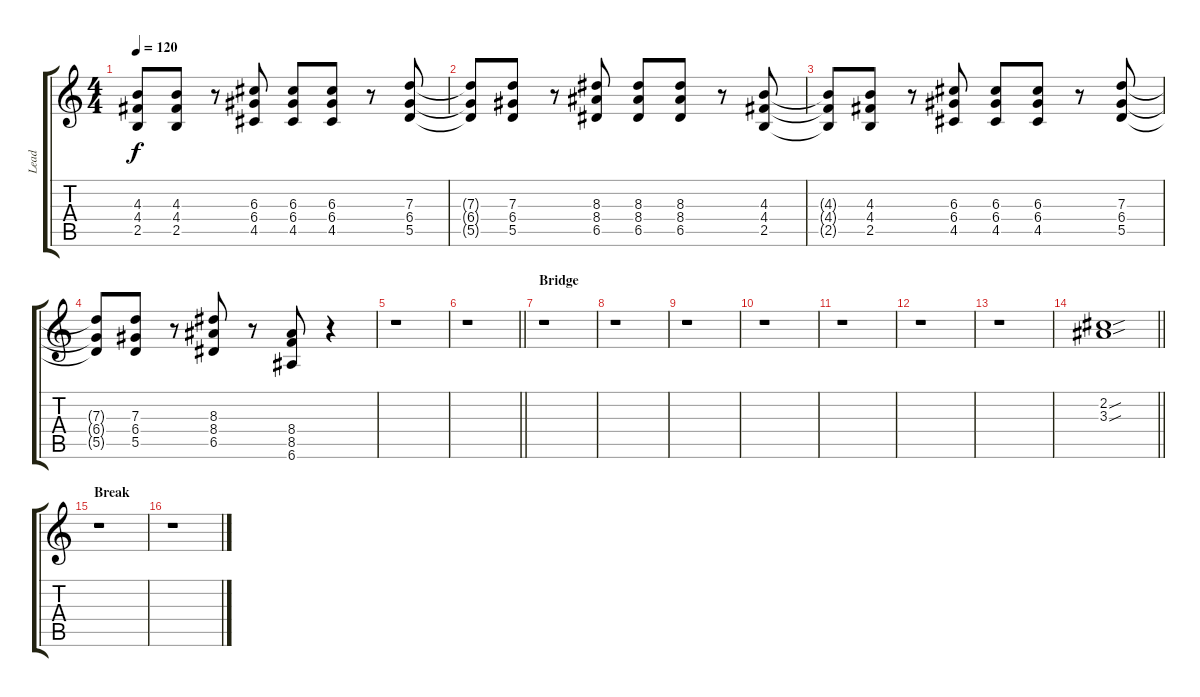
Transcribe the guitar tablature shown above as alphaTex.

\track ("Lead" "Lead") {instrument overdrivenguitar}
\staff {score tabs}
\tuning (E4 B3 G3 D3 A2 E2) {hide}
\ts (4 4)
\tempo 120
\clef g2
\ks c
(4.3{t} 4.4{t} 2.5{t}).8{dy f} (4.3 4.4 2.5).8 r.8 (6.3 6.4 4.5).8 (6.3 6.4 4.5).8 (6.3 6.4 4.5).8 r.8 (7.3 6.4 5.5).8 |
(7.3{t} 6.4{t} 5.5{t}).8 (7.3 6.4 5.5).8 r.8 (8.3 8.4 6.5).8 (8.3 8.4 6.5).8 (8.3 8.4 6.5).8 r.8 (4.3 4.4 2.5).8 |
(4.3{t} 4.4{t} 2.5{t}).8 (4.3 4.4 2.5).8 r.8 (6.3 6.4 4.5).8 (6.3 6.4 4.5).8 (6.3 6.4 4.5).8 r.8 (7.3 6.4 5.5).8 |
(7.3{t} 6.4{t} 5.5{t}).8 (7.3 6.4 5.5).8 r.8 (8.3 8.4 6.5).8 r.8 (8.4 8.5 6.6).8 r.4 |
r.1 |
\barLineRight lightlight
r.1 |
\section ("" "Bridge")
r.1 |
r.1 |
r.1 |
r.1 |
r.1 |
r.1 |
r.1 |
\barLineRight lightlight
(2.2{sou} 3.3{sou}).1 |
\section ("" "Break")
r.1 |
r.1
